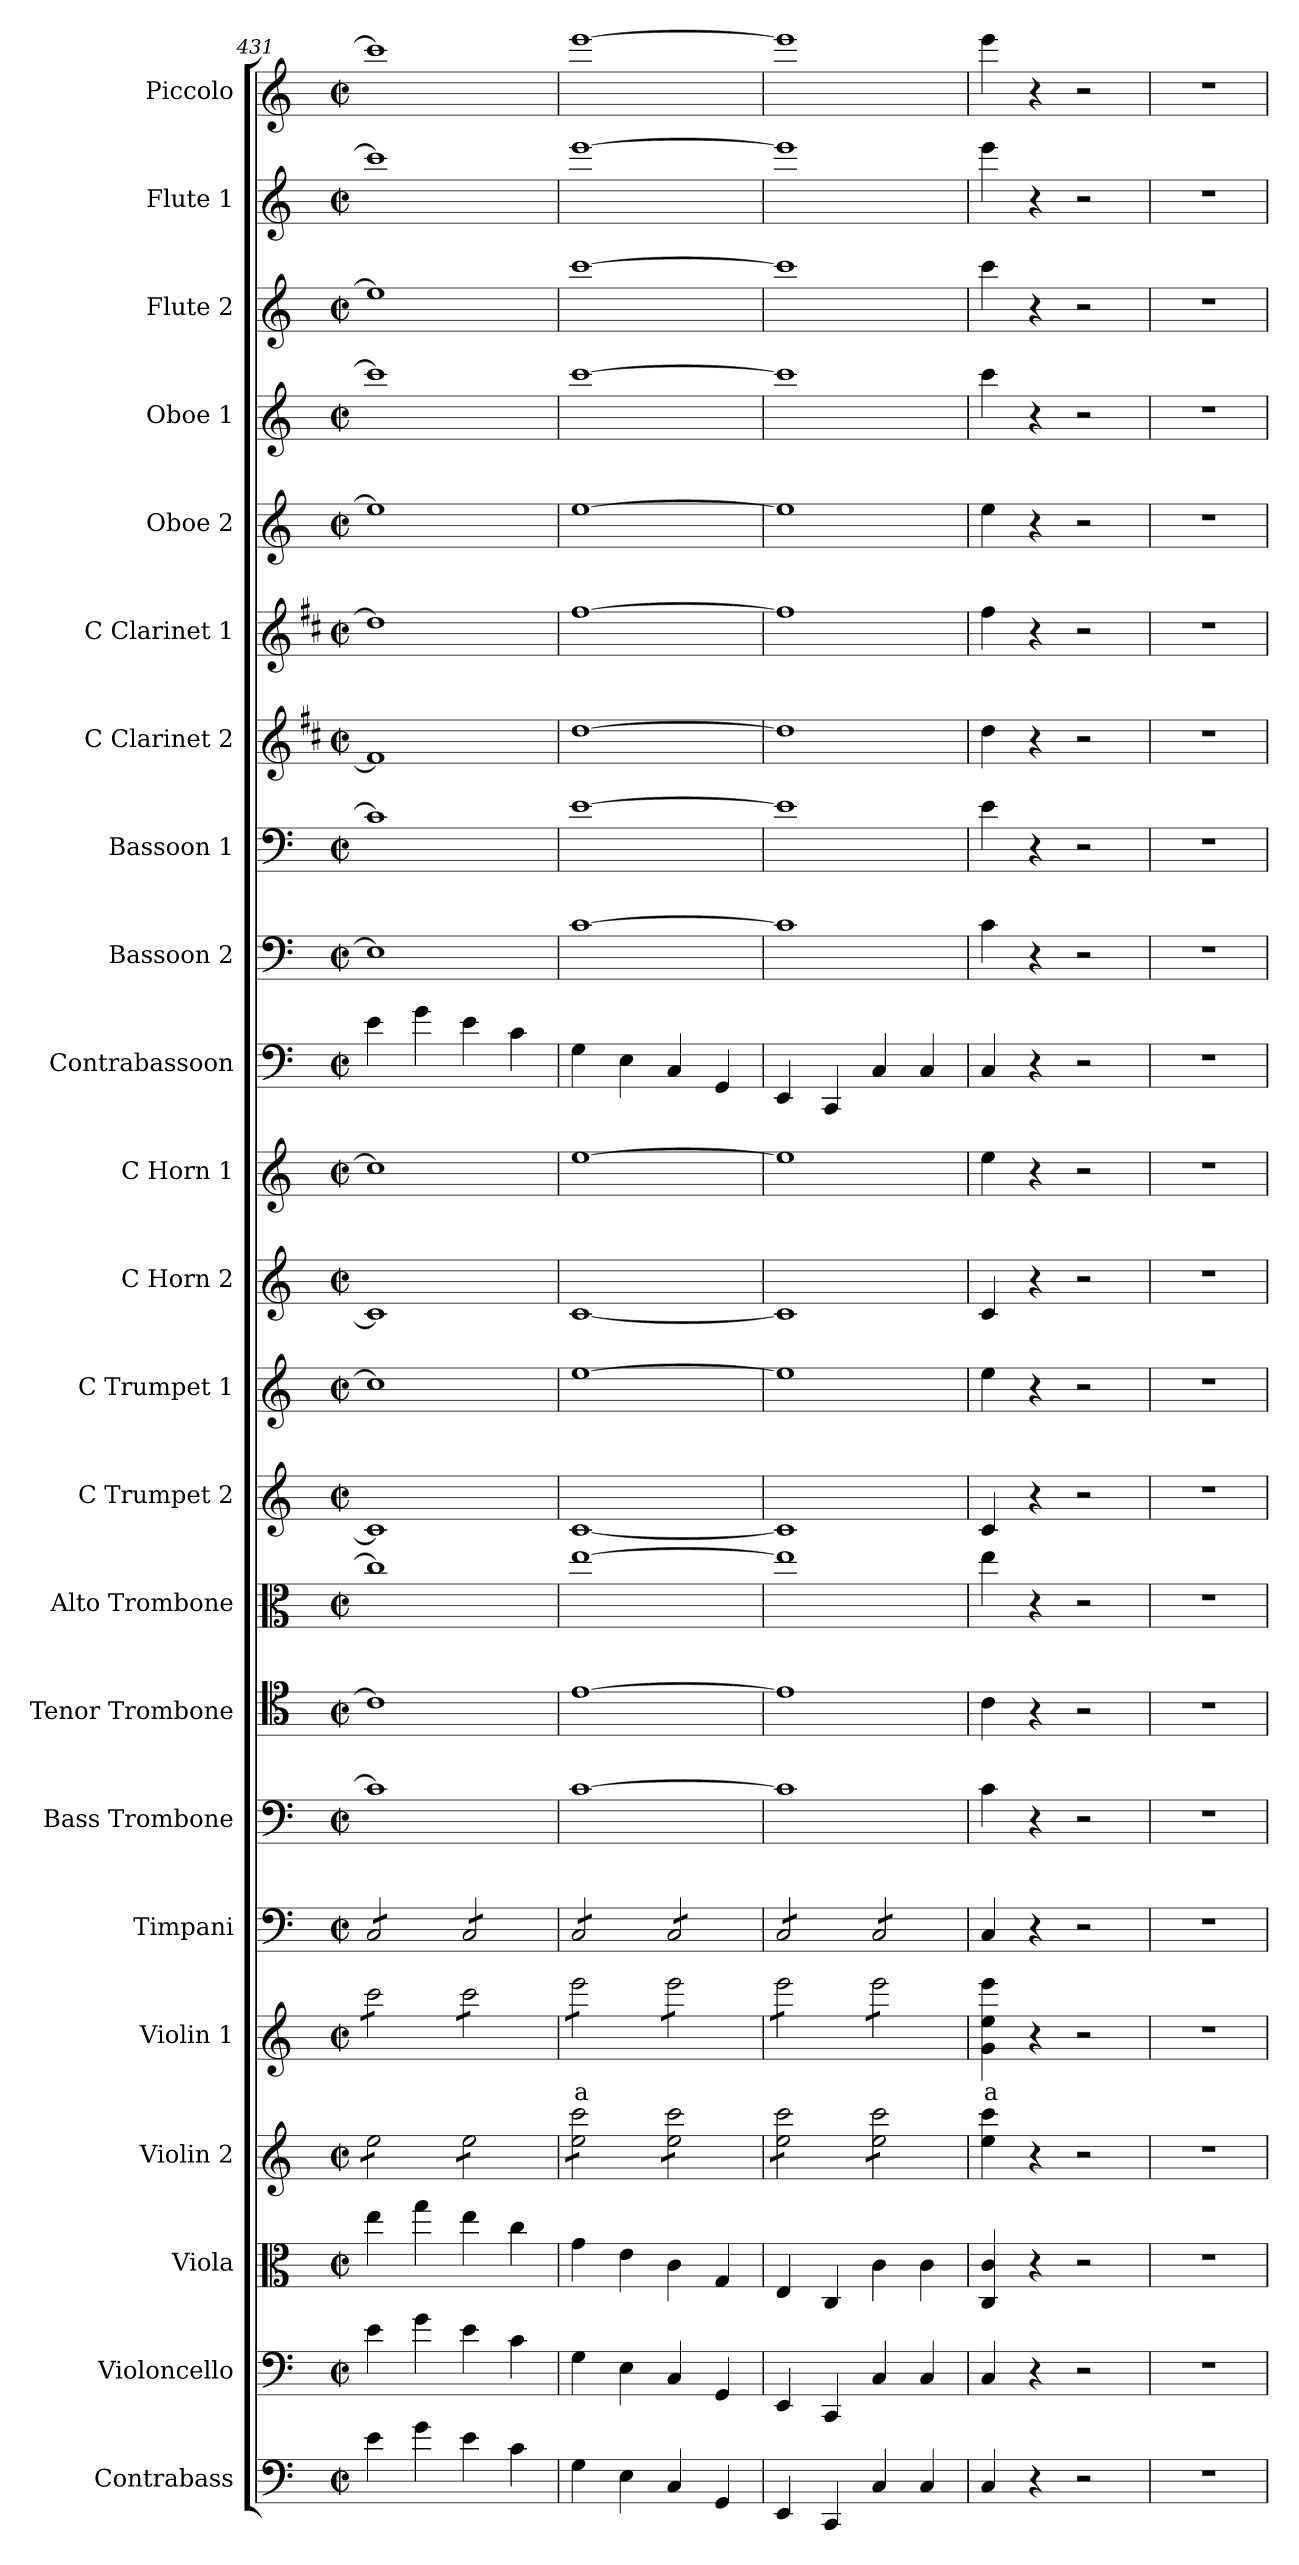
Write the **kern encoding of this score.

**kern	**kern	**kern	**kern	**kern	**text	**kern	**kern	**kern	**kern	**kern	**kern	**kern	**kern	**kern	**kern	**kern	**kern	**kern	**kern	**kern	**kern	**kern	**kern
*part23	*part22	*part21	*part20	*part19	*part19	*part18	*part17	*part16	*part15	*part14	*part13	*part12	*part11	*part10	*part9	*part8	*part7	*part6	*part5	*part4	*part3	*part2	*part1
*staff23	*staff22	*staff21	*staff20	*staff19	*staff19	*staff18	*staff17	*staff16	*staff15	*staff14	*staff13	*staff12	*staff11	*staff10	*staff9	*staff8	*staff7	*staff6	*staff5	*staff4	*staff3	*staff2	*staff1
*I"Contrabass	*I"Violoncello	*I"Viola	*I"Violin 2	*I"Violin 1	*	*I"Timpani	*I"Bass Trombone	*I"Tenor Trombone	*I"Alto Trombone	*I"C Trumpet 2	*I"C Trumpet 1	*I"C Horn 2	*I"C Horn 1	*I"Contrabassoon	*I"Bassoon 2	*I"Bassoon 1	*I"C Clarinet 2	*I"C Clarinet 1	*I"Oboe 2	*I"Oboe 1	*I"Flute 2	*I"Flute 1	*I"Piccolo
*I'Cb	*I'Vc	*I'Vla	*I'Vln 2	*I'Vln 1	*	*I'Timp	*I'B. Tbn.	*I'T. Tbn.	*I'A. Tbn.	*I'Tpt 2	*I'Tpt 1	*I'Hn 2	*I'Hn 1	*I'Cbsn	*I'Bsn 2	*I'Bsn 1	*I'Cl 2	*I'Cl 1	*I'Ob 2	*I'Ob 1	*I'Fl 2	*I'Fl 1	*I'Picc.
*clefF4	*clefF4	*clefC3	*clefG2	*clefG2	*	*clefF4	*clefF4	*clefC4	*clefC3	*clefG2	*clefG2	*clefG2	*clefG2	*clefF4	*clefF4	*clefF4	*clefG2	*clefG2	*clefG2	*clefG2	*clefG2	*clefG2	*clefG2
*ITrd7c12	*	*	*	*	*	*	*	*	*	*	*	*ITrd7c12	*ITrd7c12	*ITrd7c12	*	*	*ITrd1c2	*ITrd1c2	*	*	*	*	*ITrd-7c-12
*k[]	*k[]	*k[]	*k[]	*k[]	*	*k[]	*k[]	*k[]	*k[]	*k[]	*k[]	*k[]	*k[]	*k[]	*k[]	*k[]	*k[]	*k[]	*k[]	*k[]	*k[]	*k[]	*k[]
*M2/2	*M2/2	*M2/2	*M2/2	*M2/2	*	*M2/2	*M2/2	*M2/2	*M2/2	*M2/2	*M2/2	*M2/2	*M2/2	*M2/2	*M2/2	*M2/2	*M2/2	*M2/2	*M2/2	*M2/2	*M2/2	*M2/2	*M2/2
*met(c|)	*met(c|)	*met(c|)	*met(c|)	*met(c|)	*	*met(c|)	*met(c|)	*met(c|)	*met(c|)	*met(c|)	*met(c|)	*met(c|)	*met(c|)	*met(c|)	*met(c|)	*met(c|)	*met(c|)	*met(c|)	*met(c|)	*met(c|)	*met(c|)	*met(c|)	*met(c|)
=431	=431	=431	=431	=431	=431	=431	=431	=431	=431	=431	=431	=431	=431	=431	=431	=431	=431	=431	=431	=431	=431	=431	=431
*	*	*	*tremolo	*	*	*	*	*	*	*	*	*	*	*	*	*	*	*	*	*	*	*	*
*	*	*	*	*tremolo	*	*	*	*	*	*	*	*	*	*	*	*	*	*	*	*	*	*	*
*	*	*	*	*	*	*tremolo	*	*	*	*	*	*	*	*	*	*	*	*	*	*	*	*	*
4E\	4e\	4ee\	8ee\L	8ccc\L	.	8C/L	1c]	1c]	1cc]	1c]	1cc]	1C]	1c]	4E\	1E]	1c]	1e]	1cc]	1ee]	1ccc]	1ee]	1ccc]	1cccc]
.	.	.	8ee\	8ccc\	.	8C/	.	.	.	.	.	.	.	.	.	.	.	.	.	.	.	.	.
4G\	4g\	4gg\	8ee\	8ccc\	.	8C/	.	.	.	.	.	.	.	4G\	.	.	.	.	.	.	.	.	.
.	.	.	8ee\J	8ccc\J	.	8C/J	.	.	.	.	.	.	.	.	.	.	.	.	.	.	.	.	.
4E\	4e\	4ee\	8ee\L	8ccc\L	.	8C/L	.	.	.	.	.	.	.	4E\	.	.	.	.	.	.	.	.	.
.	.	.	8ee\	8ccc\	.	8C/	.	.	.	.	.	.	.	.	.	.	.	.	.	.	.	.	.
4C\	4c\	4cc\	8ee\	8ccc\	.	8C/	.	.	.	.	.	.	.	4C\	.	.	.	.	.	.	.	.	.
.	.	.	8ee\J	8ccc\J	.	8C/J	.	.	.	.	.	.	.	.	.	.	.	.	.	.	.	.	.
=432	=432	=432	=432	=432	=432	=432	=432	=432	=432	=432	=432	=432	=432	=432	=432	=432	=432	=432	=432	=432	=432	=432	=432
!	!	!	!	!	!LO:LY:color=#FF0000	!	!	!	!	!	!	!	!	!	!	!	!	!	!	!	!	!	!
4GG\	4G\	4g\	8ee\ 8ccc\L	8eee\L	a	8C/L	[1c	[1e	[1ee	[1c	[1ee	[1C	[1e	4GG\	[1c	[1e	[1cc	[1ee	[1ee	[1ccc	[1ccc	[1eee	[1eeee
.	.	.	8ee\ 8ccc\	8eee\	.	8C/	.	.	.	.	.	.	.	.	.	.	.	.	.	.	.	.	.
4EE\	4E\	4e\	8ee\ 8ccc\	8eee\	.	8C/	.	.	.	.	.	.	.	4EE\	.	.	.	.	.	.	.	.	.
.	.	.	8ee\ 8ccc\J	8eee\J	.	8C/J	.	.	.	.	.	.	.	.	.	.	.	.	.	.	.	.	.
4CC/	4C/	4c\	8ee\ 8ccc\L	8eee\L	.	8C/L	.	.	.	.	.	.	.	4CC/	.	.	.	.	.	.	.	.	.
.	.	.	8ee\ 8ccc\	8eee\	.	8C/	.	.	.	.	.	.	.	.	.	.	.	.	.	.	.	.	.
4GGG/	4GG/	4G/	8ee\ 8ccc\	8eee\	.	8C/	.	.	.	.	.	.	.	4GGG/	.	.	.	.	.	.	.	.	.
.	.	.	8ee\ 8ccc\J	8eee\J	.	8C/J	.	.	.	.	.	.	.	.	.	.	.	.	.	.	.	.	.
=433	=433	=433	=433	=433	=433	=433	=433	=433	=433	=433	=433	=433	=433	=433	=433	=433	=433	=433	=433	=433	=433	=433	=433
4EEE/	4EE/	4E/	8ee\ 8ccc\L	8eee\L	.	8C/L	1c]	1e]	1ee]	1c]	1ee]	1C]	1e]	4EEE/	1c]	1e]	1cc]	1ee]	1ee]	1ccc]	1ccc]	1eee]	1eeee]
.	.	.	8ee\ 8ccc\	8eee\	.	8C/	.	.	.	.	.	.	.	.	.	.	.	.	.	.	.	.	.
4CCC/	4CC/	4C/	8ee\ 8ccc\	8eee\	.	8C/	.	.	.	.	.	.	.	4CCC/	.	.	.	.	.	.	.	.	.
.	.	.	8ee\ 8ccc\J	8eee\J	.	8C/J	.	.	.	.	.	.	.	.	.	.	.	.	.	.	.	.	.
4CC/	4C/	4c\	8ee\ 8ccc\L	8eee\L	.	8C/L	.	.	.	.	.	.	.	4CC/	.	.	.	.	.	.	.	.	.
.	.	.	8ee\ 8ccc\	8eee\	.	8C/	.	.	.	.	.	.	.	.	.	.	.	.	.	.	.	.	.
4CC/	4C/	4c\	8ee\ 8ccc\	8eee\	.	8C/	.	.	.	.	.	.	.	4CC/	.	.	.	.	.	.	.	.	.
.	.	.	8ee\ 8ccc\J	8eee\J	.	8C/J	.	.	.	.	.	.	.	.	.	.	.	.	.	.	.	.	.
*	*	*	*	*	*	*Xtremolo	*	*	*	*	*	*	*	*	*	*	*	*	*	*	*	*	*
*	*	*	*	*Xtremolo	*	*	*	*	*	*	*	*	*	*	*	*	*	*	*	*	*	*	*
*	*	*	*Xtremolo	*	*	*	*	*	*	*	*	*	*	*	*	*	*	*	*	*	*	*	*
=434	=434	=434	=434	=434	=434	=434	=434	=434	=434	=434	=434	=434	=434	=434	=434	=434	=434	=434	=434	=434	=434	=434	=434
!	!	!	!	!	!LO:LY:color=#FF0000	!	!	!	!	!	!	!	!	!	!	!	!	!	!	!	!	!	!
4CC/	4C/	4C/ 4c/	4ee\ 4ccc\	4g\ 4ee\ 4eee\	a	4C/	4c\	4c\	4ee\	4c/	4ee\	4C/	4e\	4CC/	4c\	4e\	4cc\	4ee\	4ee\	4ccc\	4ccc\	4eee\	4eeee\
4r	4r	4r	4r	4r	.	4r	4r	4r	4r	4r	4r	4r	4r	4r	4r	4r	4r	4r	4r	4r	4r	4r	4r
2r	2r	2r	2r	2r	.	2r	2r	2r	2r	2r	2r	2r	2r	2r	2r	2r	2r	2r	2r	2r	2r	2r	2r
=435	=435	=435	=435	=435	=435	=435	=435	=435	=435	=435	=435	=435	=435	=435	=435	=435	=435	=435	=435	=435	=435	=435	=435
1r	1r	1r	1r	1r	.	1r	1r	1r	1r	1r	1r	1r	1r	1r	1r	1r	1r	1r	1r	1r	1r	1r	1r
=	=	=	=	=	=	=	=	=	=	=	=	=	=	=	=	=	=	=	=	=	=	=	=
*-	*-	*-	*-	*-	*-	*-	*-	*-	*-	*-	*-	*-	*-	*-	*-	*-	*-	*-	*-	*-	*-	*-	*-
